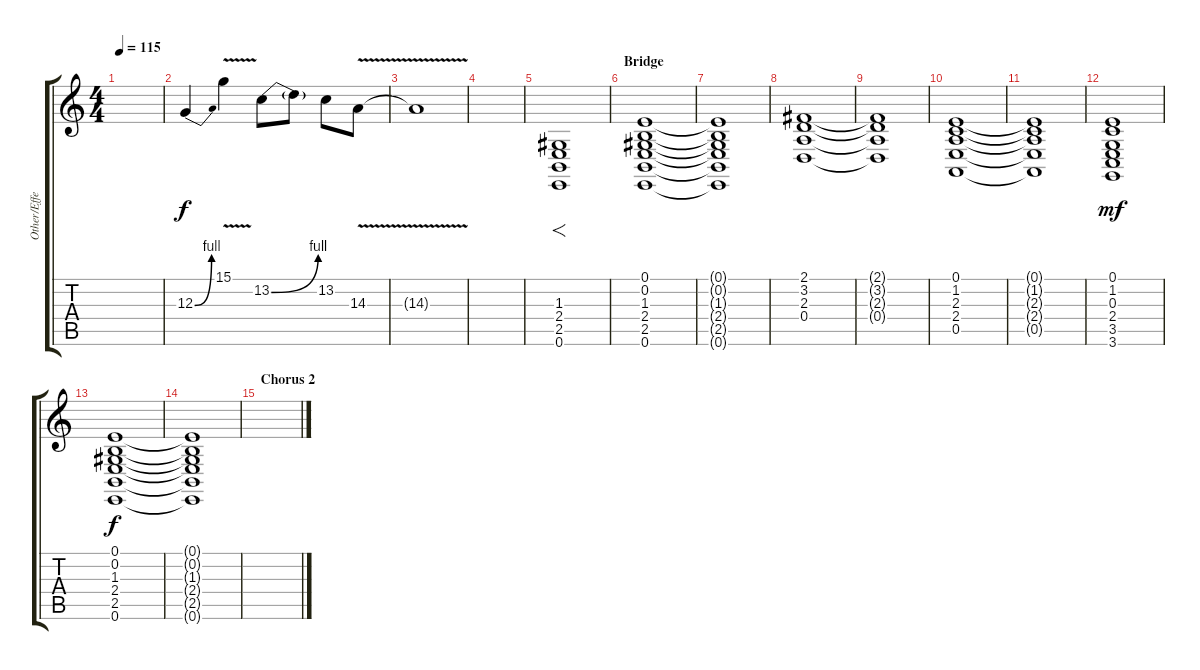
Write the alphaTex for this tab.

\track ("Other/Effects" "Other/Effe") {instrument fx7echoes}
\staff {score tabs}
\tuning (E4 B3 G3 D3 A2 E2) {hide}
\ts (4 4)
\tempo 115
\clef g2
\ks c
|
12.3{be (bend 0 0 60 4)}.4{volume 13 instrument overdrivenguitar} 15.1{v}.4 13.2{be (bend 0 0 60 4)}.8 13.2{t}.8 13.2.8 14.3{v}.8 |
14.3{t}.1 |
|
(1.3 2.4 2.5 0.6).1{f volume 12 instrument fx4atmosphere} |
\section ("" "Bridge")
(0.1 0.2 1.3 2.4 2.5 0.6).1 |
(0.1{t} 0.2{t} 1.3{t} 2.4{t} 2.5{t} 0.6{t}).1 |
(2.1 3.2 2.3 0.4).1 |
(2.1{t} 3.2{t} 2.3{t} 0.4{t}).1 |
(0.1 1.2 2.3 2.4 0.5).1 |
(0.1{t} 1.2{t} 2.3{t} 2.4{t} 0.5{t}).1 |
(0.1 1.2 0.3 2.4 3.5 3.6).1{dy mf} |
(0.1 0.2 1.3 2.4 2.5 0.6).1{dy f} |
(0.1{t} 0.2{t} 1.3{t} 2.4{t} 2.5{t} 0.6{t}).1 |
\section ("" "Chorus 2")
